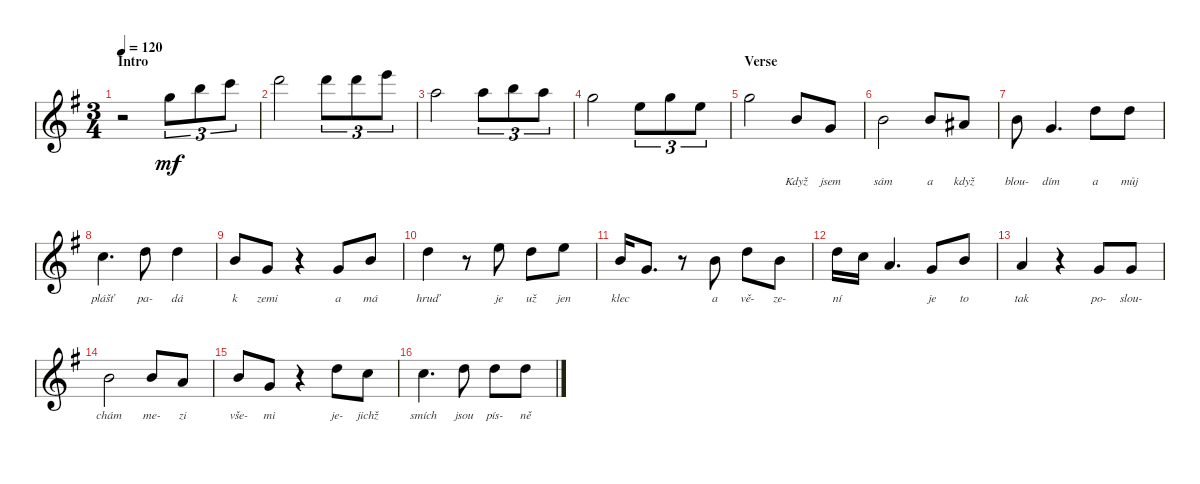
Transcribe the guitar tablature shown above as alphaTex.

\defaultSystemsLayout 4
\bracketExtendMode groupsimilarinstruments
\singleTrackTrackNamePolicy hidden
\multiTrackTrackNamePolicy hidden
\otherSystemsTrackNameOrientation horizontal
\track ("Steel Guitar" "S-Gt") {instrument acousticguitarsteel}
\staff {score}
\tuning (E4 B3 G3 D3 A2 E2)
\ts (3 4)
\section ("" "Intro")
\tempo 120
\clef g2
\scale
0.206039
\ks g
r.2{dy mf instrument acousticguitarsteel} 8.2.8{tu (3 2) lyrics (0 "") lyrics (1 "") lyrics (2 "") lyrics (3 "") lyrics (4 "")} 7.1.8{tu (3 2) lyrics (0 "") lyrics (1 "") lyrics (2 "") lyrics (3 "") lyrics (4 "")} 8.1.8{tu (3 2) lyrics (0 "") lyrics (1 "") lyrics (2 "") lyrics (3 "") lyrics (4 "")} |
\scale
0.126795 10.1.2{lyrics (0 "") lyrics (1 "") lyrics (2 "") lyrics (3 "") lyrics (4 "")} 10.1.8{tu (3 2) lyrics (0 "") lyrics (1 "") lyrics (2 "") lyrics (3 "") lyrics (4 "")} 10.1.8{tu (3 2) lyrics (0 "") lyrics (1 "") lyrics (2 "") lyrics (3 "") lyrics (4 "")} 12.1.8{tu (3 2) lyrics (0 "") lyrics (1 "") lyrics (2 "") lyrics (3 "") lyrics (4 "")} |
\scale
0.139617 10.2.2{lyrics (0 "") lyrics (1 "") lyrics (2 "") lyrics (3 "") lyrics (4 "")} 10.2.8{tu (3 2) lyrics (0 "") lyrics (1 "") lyrics (2 "") lyrics (3 "") lyrics (4 "")} 7.1.8{tu (3 2) lyrics (0 "") lyrics (1 "") lyrics (2 "") lyrics (3 "") lyrics (4 "")} 10.2.8{tu (3 2) lyrics (0 "") lyrics (1 "") lyrics (2 "") lyrics (3 "") lyrics (4 "")} |
\scale
0.106849 12.3.2{lyrics (0 "") lyrics (1 "") lyrics (2 "") lyrics (3 "") lyrics (4 "")} 9.3.8{tu (3 2) lyrics (0 "") lyrics (1 "") lyrics (2 "") lyrics (3 "") lyrics (4 "")} 8.2.8{tu (3 2) lyrics (0 "") lyrics (1 "") lyrics (2 "") lyrics (3 "") lyrics (4 "")} 9.3.8{tu (3 2) lyrics (0 "") lyrics (1 "") lyrics (2 "") lyrics (3 "") lyrics (4 "")} |
\section ("" "Verse")
\scale
0.161611 8.2.2{lyrics (0 "") lyrics (1 "") lyrics (2 "") lyrics (3 "") lyrics (4 "")} 9.4.8{lyrics (0 "Když") lyrics (1 "") lyrics (2 "") lyrics (3 "") lyrics (4 "")} 10.5.8{lyrics (0 "jsem") lyrics (1 "") lyrics (2 "") lyrics (3 "") lyrics (4 "")} |
\scale
0.129663 9.4.2{lyrics (0 "sám") lyrics (1 "") lyrics (2 "") lyrics (3 "") lyrics (4 "")} 9.4.8{lyrics (0 "a") lyrics (1 "") lyrics (2 "") lyrics (3 "") lyrics (4 "")} 8.4.8{lyrics (0 "když") lyrics (1 "") lyrics (2 "") lyrics (3 "") lyrics (4 "")} |
\scale
0.129663 9.4.8{lyrics (0 "blou-") lyrics (1 "") lyrics (2 "") lyrics (3 "") lyrics (4 "")} 10.5.4{d lyrics (0 "dím") lyrics (1 "") lyrics (2 "") lyrics (3 "") lyrics (4 "")} 7.3.8{lyrics (0 "a") lyrics (1 "") lyrics (2 "") lyrics (3 "") lyrics (4 "")} 7.3.8{lyrics (0 "můj") lyrics (1 "") lyrics (2 "") lyrics (3 "") lyrics (4 "")} |
10.4.4{d lyrics (0 "plášť") lyrics (1 "") lyrics (2 "") lyrics (3 "") lyrics (4 "")} 7.3.8{lyrics (0 "pa-") lyrics (1 "") lyrics (2 "") lyrics (3 "") lyrics (4 "")} 7.3.4{lyrics (0 "dá") lyrics (1 "") lyrics (2 "") lyrics (3 "") lyrics (4 "")} |
9.4.8{lyrics (0 "k") lyrics (1 "") lyrics (2 "") lyrics (3 "") lyrics (4 "")} 10.5.8{lyrics (0 "zemi") lyrics (1 "") lyrics (2 "") lyrics (3 "") lyrics (4 "")} r.4 10.5.8{lyrics (0 "a") lyrics (1 "") lyrics (2 "") lyrics (3 "") lyrics (4 "")} 9.4.8{lyrics (0 "má") lyrics (1 "") lyrics (2 "") lyrics (3 "") lyrics (4 "")} |
7.3.4{lyrics (0 "hruď") lyrics (1 "") lyrics (2 "") lyrics (3 "") lyrics (4 "")} r.8 9.3.8{lyrics (0 "je") lyrics (1 "") lyrics (2 "") lyrics (3 "") lyrics (4 "")} 7.3.8{lyrics (0 "už") lyrics (1 "") lyrics (2 "") lyrics (3 "") lyrics (4 "")} 9.3.8{lyrics (0 "jen") lyrics (1 "") lyrics (2 "") lyrics (3 "") lyrics (4 "")} |
9.4.16{lyrics (0 "klec") lyrics (1 "") lyrics (2 "") lyrics (3 "") lyrics (4 "")} 10.5.8{d lyrics (0 "") lyrics (1 "") lyrics (2 "") lyrics (3 "") lyrics (4 "")} r.8 9.4.8{lyrics (0 "a") lyrics (1 "") lyrics (2 "") lyrics (3 "") lyrics (4 "")} 7.3.8{lyrics (0 "vě-") lyrics (1 "") lyrics (2 "") lyrics (3 "") lyrics (4 "")} 9.4.8{lyrics (0 "ze-") lyrics (1 "") lyrics (2 "") lyrics (3 "") lyrics (4 "")} |
7.3.16{lyrics (0 "ní") lyrics (1 "") lyrics (2 "") lyrics (3 "") lyrics (4 "")} 10.4.16{lyrics (0 "") lyrics (1 "") lyrics (2 "") lyrics (3 "") lyrics (4 "")} 7.4.4{d lyrics (0 "") lyrics (1 "") lyrics (2 "") lyrics (3 "") lyrics (4 "")} 10.5.8{lyrics (0 "je") lyrics (1 "") lyrics (2 "") lyrics (3 "") lyrics (4 "")} 9.4.8{lyrics (0 "to") lyrics (1 "") lyrics (2 "") lyrics (3 "") lyrics (4 "")} |
7.4.4{lyrics (0 "tak") lyrics (1 "") lyrics (2 "") lyrics (3 "") lyrics (4 "")} r.4 10.5.8{lyrics (0 "po-") lyrics (1 "") lyrics (2 "") lyrics (3 "") lyrics (4 "")} 10.5.8{lyrics (0 "slou-") lyrics (1 "") lyrics (2 "") lyrics (3 "") lyrics (4 "")} |
9.4.2{lyrics (0 "chám") lyrics (1 "") lyrics (2 "") lyrics (3 "") lyrics (4 "")} 9.4.8{lyrics (0 "me-") lyrics (1 "") lyrics (2 "") lyrics (3 "") lyrics (4 "")} 7.4.8{lyrics (0 "zi") lyrics (1 "") lyrics (2 "") lyrics (3 "") lyrics (4 "")} |
9.4.8{lyrics (0 "vše-") lyrics (1 "") lyrics (2 "") lyrics (3 "") lyrics (4 "")} 10.5.8{lyrics (0 "mi") lyrics (1 "") lyrics (2 "") lyrics (3 "") lyrics (4 "")} r.4 7.3.8{lyrics (0 "je-") lyrics (1 "") lyrics (2 "") lyrics (3 "") lyrics (4 "")} 10.4.8{lyrics (0 "jichž") lyrics (1 "") lyrics (2 "") lyrics (3 "") lyrics (4 "")} |
10.4.4{d lyrics (0 "smích") lyrics (1 "") lyrics (2 "") lyrics (3 "") lyrics (4 "")} 7.3.8{lyrics (0 "jsou") lyrics (1 "") lyrics (2 "") lyrics (3 "") lyrics (4 "")} 7.3.8{lyrics (0 "pís-") lyrics (1 "") lyrics (2 "") lyrics (3 "") lyrics (4 "")} 7.3.8{lyrics (0 "ně") lyrics (1 "") lyrics (2 "") lyrics (3 "") lyrics (4 "")}
